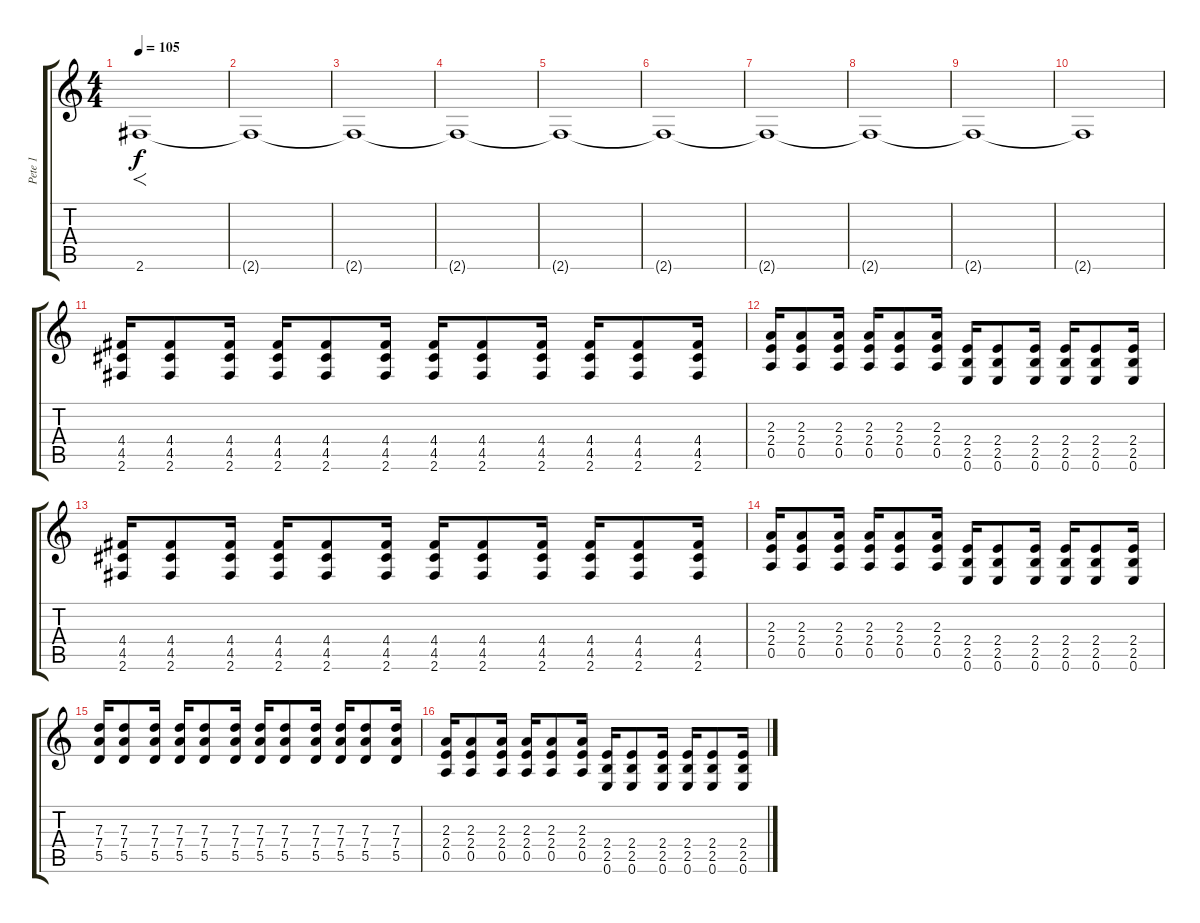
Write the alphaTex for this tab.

\track ("Pete 1" "Pete 1") {instrument overdrivenguitar}
\staff {score tabs}
\tuning (E4 B3 G3 D3 A2 E2) {hide}
\ts (4 4)
\tempo 105
\clef g2
\ks c
2.6.1{f dy f instrument overdrivenguitar} |
2.6{t}.1 |
2.6{t}.1 |
2.6{t}.1 |
2.6{t}.1 |
2.6{t}.1 |
2.6{t}.1 |
2.6{t}.1 |
2.6{t}.1 |
2.6{t}.1 |
(4.4 4.5 2.6).16 (4.4 4.5 2.6).8 (4.4 4.5 2.6).16 (4.4 4.5 2.6).16 (4.4 4.5 2.6).8 (4.4 4.5 2.6).16 (4.4 4.5 2.6).16 (4.4 4.5 2.6).8 (4.4 4.5 2.6).16 (4.4 4.5 2.6).16 (4.4 4.5 2.6).8 (4.4 4.5 2.6).16 |
(2.3 2.4 0.5).16 (2.3 2.4 0.5).8 (2.3 2.4 0.5).16 (2.3 2.4 0.5).16 (2.3 2.4 0.5).8 (2.3 2.4 0.5).16 (2.4 2.5 0.6).16 (2.4 2.5 0.6).8 (2.4 2.5 0.6).16 (2.4 2.5 0.6).16 (2.4 2.5 0.6).8 (2.4 2.5 0.6).16 |
(4.4 4.5 2.6).16 (4.4 4.5 2.6).8 (4.4 4.5 2.6).16 (4.4 4.5 2.6).16 (4.4 4.5 2.6).8 (4.4 4.5 2.6).16 (4.4 4.5 2.6).16 (4.4 4.5 2.6).8 (4.4 4.5 2.6).16 (4.4 4.5 2.6).16 (4.4 4.5 2.6).8 (4.4 4.5 2.6).16 |
(2.3 2.4 0.5).16 (2.3 2.4 0.5).8 (2.3 2.4 0.5).16 (2.3 2.4 0.5).16 (2.3 2.4 0.5).8 (2.3 2.4 0.5).16 (2.4 2.5 0.6).16 (2.4 2.5 0.6).8 (2.4 2.5 0.6).16 (2.4 2.5 0.6).16 (2.4 2.5 0.6).8 (2.4 2.5 0.6).16 |
(7.3 7.4 5.5).16 (7.3 7.4 5.5).8 (7.3 7.4 5.5).16 (7.3 7.4 5.5).16 (7.3 7.4 5.5).8 (7.3 7.4 5.5).16 (7.3 7.4 5.5).16 (7.3 7.4 5.5).8 (7.3 7.4 5.5).16 (7.3 7.4 5.5).16 (7.3 7.4 5.5).8 (7.3 7.4 5.5).16 |
(2.3 2.4 0.5).16 (2.3 2.4 0.5).8 (2.3 2.4 0.5).16 (2.3 2.4 0.5).16 (2.3 2.4 0.5).8 (2.3 2.4 0.5).16 (2.4 2.5 0.6).16 (2.4 2.5 0.6).8 (2.4 2.5 0.6).16 (2.4 2.5 0.6).16 (2.4 2.5 0.6).8 (2.4 2.5 0.6).16
